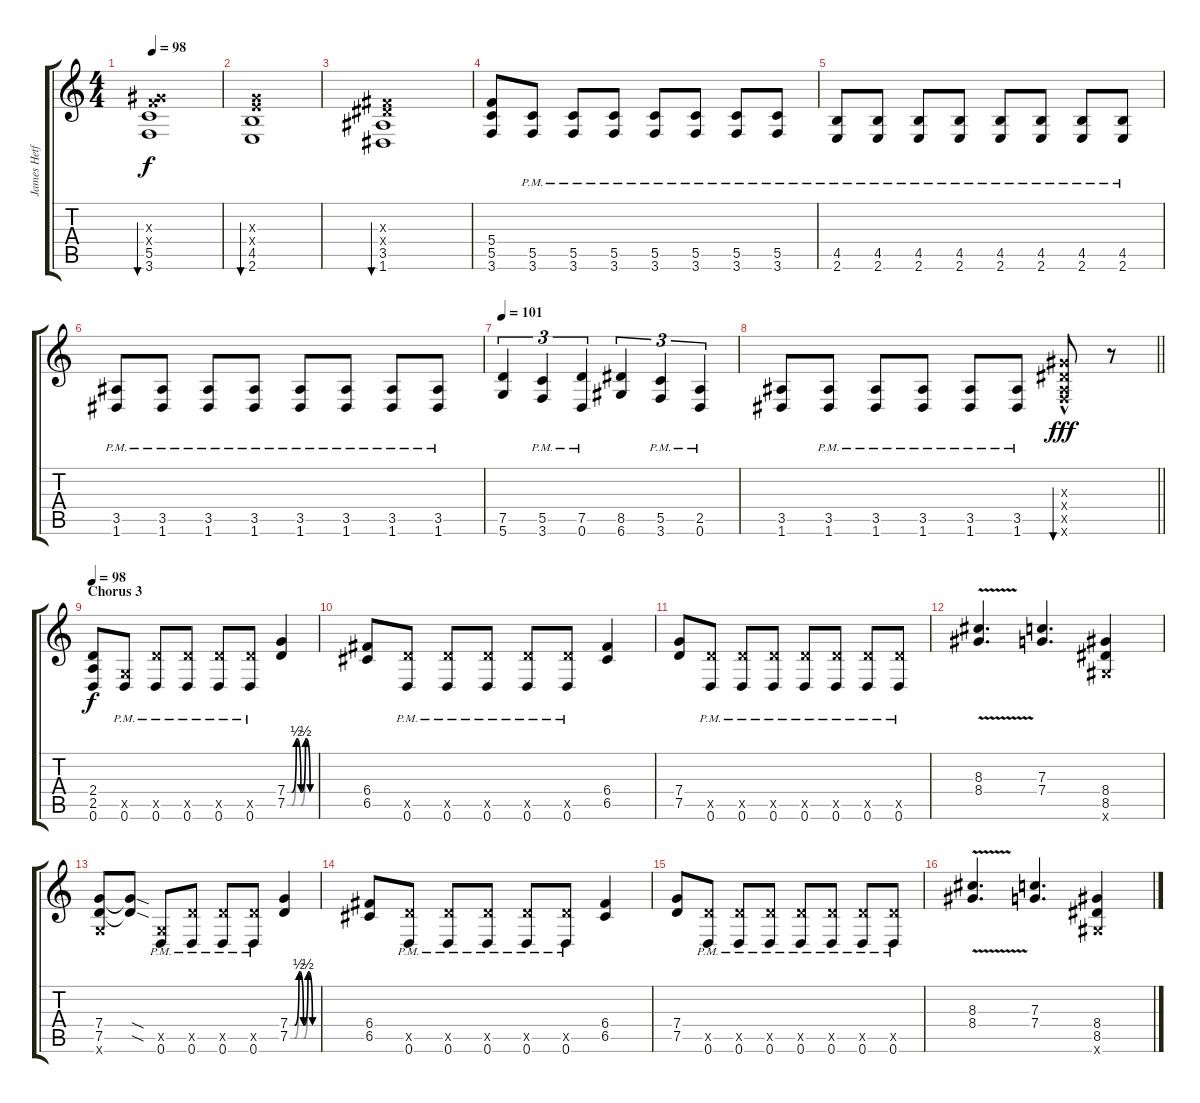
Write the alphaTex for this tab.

\track ("James Hetfield (Guitar Rhythm)" "James Hetf") {instrument distortionguitar}
\staff {score tabs}
\tuning (D4 A3 F3 C3 G2 D2) {hide}
\ts (4 4)
\tempo 98
\clef g2
\ks c
(3.3{x} 5.4{x} 5.5 3.6).1{bu 60 dy f balance 8} |
(2.3{x} 4.4{x} 4.5 2.6).1{bu 60} |
(1.3{x} 3.4{x} 3.5 1.6).1{bu 60} |
(5.4 5.5 3.6).8 (5.5{pm} 3.6{pm}).8 (5.5{pm} 3.6{pm}).8 (5.5{pm} 3.6{pm}).8 (5.5{pm} 3.6{pm}).8 (5.5{pm} 3.6{pm}).8 (5.5{pm} 3.6{pm}).8 (5.5{pm} 3.6{pm}).8 |
(4.5{pm} 2.6{pm}).8 (4.5{pm} 2.6{pm}).8 (4.5{pm} 2.6{pm}).8 (4.5{pm} 2.6{pm}).8 (4.5{pm} 2.6{pm}).8 (4.5{pm} 2.6{pm}).8 (4.5{pm} 2.6{pm}).8 (4.5{pm} 2.6{pm}).8 |
(3.5{pm} 1.6{pm}).8 (3.5{pm} 1.6{pm}).8 (3.5{pm} 1.6{pm}).8 (3.5{pm} 1.6{pm}).8 (3.5{pm} 1.6{pm}).8 (3.5{pm} 1.6{pm}).8 (3.5{pm} 1.6{pm}).8 (3.5{pm} 1.6{pm}).8 |
\tempo 101
(7.5 5.6).4{tu (3 2)} (5.5{pm} 3.6{pm}).4{tu (3 2)} (7.5{pm} 0.6{pm}).4{tu (3 2)} (8.5 6.6).4{tu (3 2)} (5.5{pm} 3.6{pm}).4{tu (3 2)} (2.5{pm} 0.6{pm}).4{tu (3 2)} |
\barLineRight lightlight
(3.5 1.6).8 (3.5{pm} 1.6{pm}).8 (3.5{pm} 1.6{pm}).8 (3.5{pm} 1.6{pm}).8 (3.5{pm} 1.6{pm}).8 (3.5{pm} 1.6{pm}).8 (3.3{hac x} 3.4{hac x} 3.5{hac x} 3.6{hac x}).8{bu 120 dy fff volume 14} r.8 |
\section ("" "Chorus 3")
\tempo 98
(2.4 2.5 0.6).8{dy f balance 3} (0.5{x} 0.6{pm}).8 (7.5{x} 0.6{pm}).8 (7.5{x} 0.6{pm}).8 (7.5{x} 0.6{pm}).8 (7.5{x} 0.6{pm}).8 (7.4{be (custom 0 0 10 0 20 2 30 0 40 2 50 0 60 0)} 7.5{be (custom 0 0 10 0 20 2 30 0 40 2 50 0 60 0)}).4 |
(6.4 6.5).8 (7.5{x} 0.6{pm}).8 (7.5{x} 0.6{pm}).8 (7.5{x} 0.6{pm}).8 (7.5{x} 0.6{pm}).8 (7.5{x} 0.6{pm}).8 (6.4 6.5).4 |
(7.4 7.5).8 (7.5{x} 0.6{pm}).8 (7.5{x} 0.6{pm}).8 (7.5{x} 0.6{pm}).8 (7.5{x} 0.6{pm}).8 (7.5{x} 0.6{pm}).8 (7.5{x} 0.6{pm}).8 (7.5{x} 0.6{pm}).8 |
(8.3{v} 8.4{v}).4{d} (7.3 7.4).4{d} (8.4 8.5 6.6{x}).4 |
(7.4 7.5 5.6{x}).8 (7.4{sod t} 7.5{sod t}).8 (0.5{x} 0.6{pm}).8 (7.5{x} 0.6{pm}).8 (7.5{x} 0.6{pm}).8 (7.5{x} 0.6{pm}).8 (7.4{be (custom 0 0 10 0 20 2 30 0 40 2 50 0 60 0)} 7.5{be (custom 0 0 10 0 20 2 30 0 40 2 50 0 60 0)}).4 |
(6.4 6.5).8 (7.5{x} 0.6{pm}).8 (7.5{x} 0.6{pm}).8 (7.5{x} 0.6{pm}).8 (7.5{x} 0.6{pm}).8 (7.5{x} 0.6{pm}).8 (6.4 6.5).4 |
(7.4 7.5).8 (7.5{x} 0.6{pm}).8 (7.5{x} 0.6{pm}).8 (7.5{x} 0.6{pm}).8 (7.5{x} 0.6{pm}).8 (7.5{x} 0.6{pm}).8 (7.5{x} 0.6{pm}).8 (7.5{x} 0.6{pm}).8 |
(8.3{v} 8.4{v}).4{d} (7.3 7.4).4{d} (8.4 8.5 6.6{x}).4
